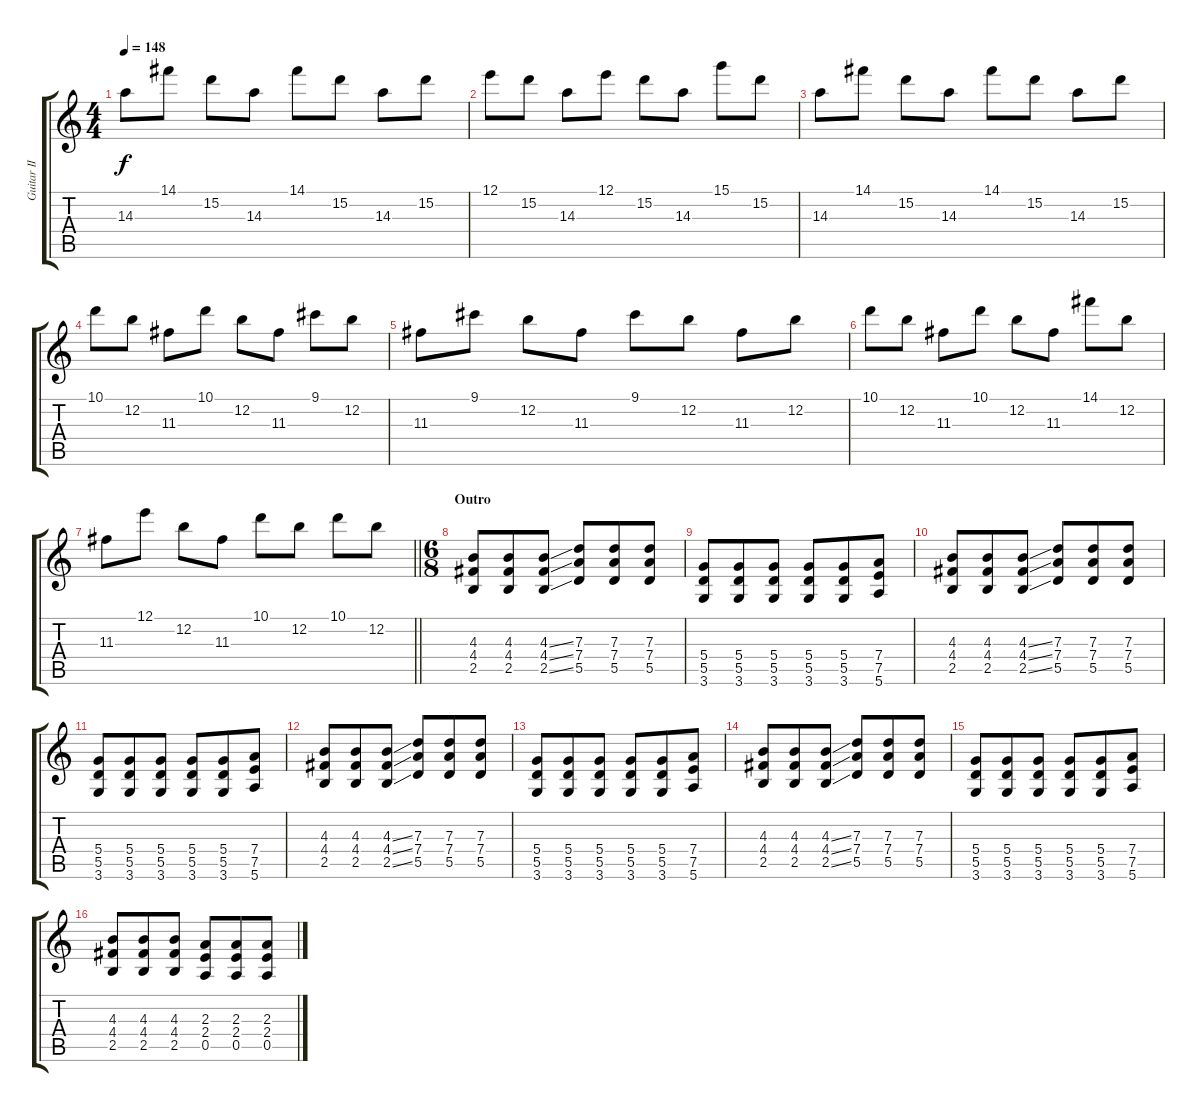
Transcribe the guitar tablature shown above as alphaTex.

\track ("Guitar II" "Guitar II") {instrument distortionguitar}
\staff {score tabs}
\tuning (E4 B3 G3 D3 A2 E2) {hide}
\ts (4 4)
\tempo 148
\clef g2
\ks c
14.3.8{dy f} 14.1.8 15.2.8 14.3.8 14.1.8 15.2.8 14.3.8 15.2.8 |
12.1.8 15.2.8 14.3.8 12.1.8 15.2.8 14.3.8 15.1.8 15.2.8 |
14.3.8 14.1.8 15.2.8 14.3.8 14.1.8 15.2.8 14.3.8 15.2.8 |
10.1.8 12.2.8 11.3.8 10.1.8 12.2.8 11.3.8 9.1.8 12.2.8 |
11.3.8 9.1.8 12.2.8 11.3.8 9.1.8 12.2.8 11.3.8 12.2.8 |
10.1.8 12.2.8 11.3.8 10.1.8 12.2.8 11.3.8 14.1.8 12.2.8 |
\barLineRight lightlight
11.3.8 12.1.8 12.2.8 11.3.8 10.1.8 12.2.8 10.1.8 12.2.8 |
\ts (6 8)
\section ("" "Outro")
(4.3 4.4 2.5).8 (4.3 4.4 2.5).8 (4.3{ss} 4.4{ss} 2.5{ss}).8 (7.3 7.4 5.5).8 (7.3 7.4 5.5).8 (7.3 7.4 5.5).8 |
(5.4 5.5 3.6).8 (5.4 5.5 3.6).8 (5.4 5.5 3.6).8 (5.4 5.5 3.6).8 (5.4 5.5 3.6).8 (7.4 7.5 5.6).8 |
(4.3 4.4 2.5).8 (4.3 4.4 2.5).8 (4.3{ss} 4.4{ss} 2.5{ss}).8 (7.3 7.4 5.5).8 (7.3 7.4 5.5).8 (7.3 7.4 5.5).8 |
(5.4 5.5 3.6).8 (5.4 5.5 3.6).8 (5.4 5.5 3.6).8 (5.4 5.5 3.6).8 (5.4 5.5 3.6).8 (7.4 7.5 5.6).8 |
(4.3 4.4 2.5).8 (4.3 4.4 2.5).8 (4.3{ss} 4.4{ss} 2.5{ss}).8 (7.3 7.4 5.5).8 (7.3 7.4 5.5).8 (7.3 7.4 5.5).8 |
(5.4 5.5 3.6).8 (5.4 5.5 3.6).8 (5.4 5.5 3.6).8 (5.4 5.5 3.6).8 (5.4 5.5 3.6).8 (7.4 7.5 5.6).8 |
(4.3 4.4 2.5).8 (4.3 4.4 2.5).8 (4.3{ss} 4.4{ss} 2.5{ss}).8 (7.3 7.4 5.5).8 (7.3 7.4 5.5).8 (7.3 7.4 5.5).8 |
(5.4 5.5 3.6).8 (5.4 5.5 3.6).8 (5.4 5.5 3.6).8 (5.4 5.5 3.6).8 (5.4 5.5 3.6).8 (7.4 7.5 5.6).8 |
(4.3 4.4 2.5).8 (4.3 4.4 2.5).8 (4.3 4.4 2.5).8 (2.3 2.4 0.5).8 (2.3 2.4 0.5).8 (2.3 2.4 0.5).8
